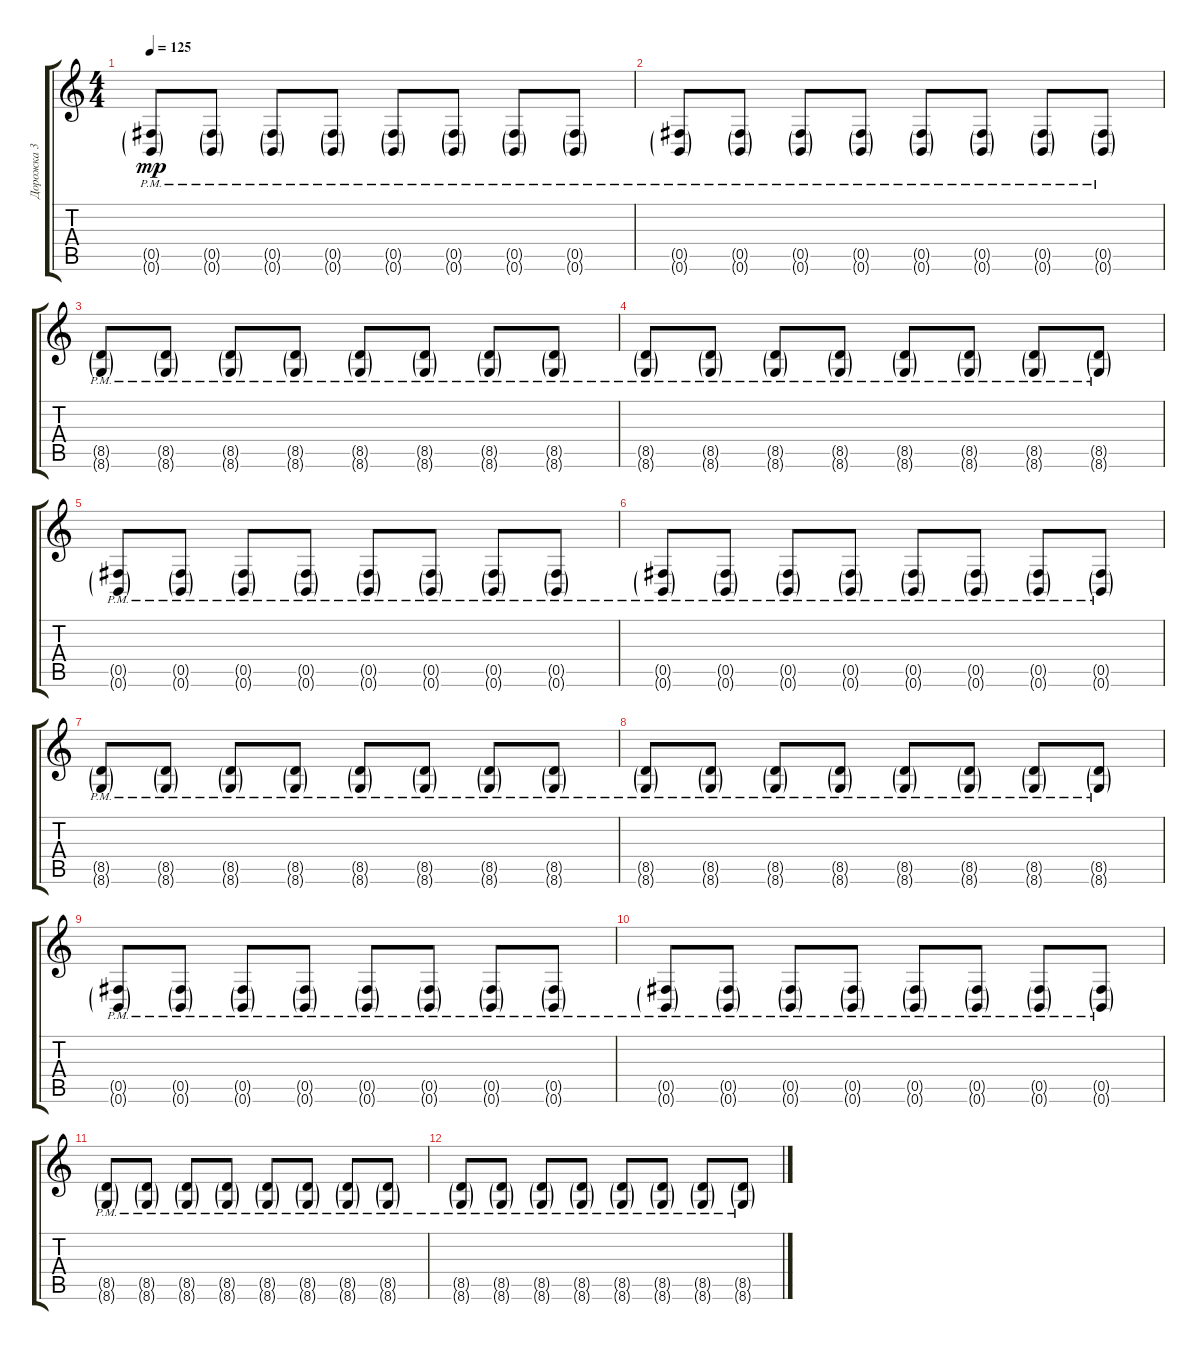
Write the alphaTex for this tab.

\track ("Дорожка 3" "Дорожка 3") {instrument acousticguitarsteel}
\staff {score tabs}
\tuning (Db4 Ab3 E3 B2 Gb2 B1) {hide}
\ts (4 4)
\tempo 125
\clef g2
\ks c
(0.5{g pm} 0.6{g pm}).8{dy mp} (0.5{g pm} 0.6{g pm}).8 (0.5{g pm} 0.6{g pm}).8 (0.5{g pm} 0.6{g pm}).8 (0.5{g pm} 0.6{g pm}).8 (0.5{g pm} 0.6{g pm}).8 (0.5{g pm} 0.6{g pm}).8 (0.5{g pm} 0.6{g pm}).8 |
(0.5{g pm} 0.6{g pm}).8 (0.5{g pm} 0.6{g pm}).8 (0.5{g pm} 0.6{g pm}).8 (0.5{g pm} 0.6{g pm}).8 (0.5{g pm} 0.6{g pm}).8 (0.5{g pm} 0.6{g pm}).8 (0.5{g pm} 0.6{g pm}).8 (0.5{g pm} 0.6{g pm}).8 |
(8.5{g pm} 8.6{g pm}).8 (8.5{g pm} 8.6{g pm}).8 (8.5{g pm} 8.6{g pm}).8 (8.5{g pm} 8.6{g pm}).8 (8.5{g pm} 8.6{g pm}).8 (8.5{g pm} 8.6{g pm}).8 (8.5{g pm} 8.6{g pm}).8 (8.5{g pm} 8.6{g pm}).8 |
(8.5{g pm} 8.6{g pm}).8 (8.5{g pm} 8.6{g pm}).8 (8.5{g pm} 8.6{g pm}).8 (8.5{g pm} 8.6{g pm}).8 (8.5{g pm} 8.6{g pm}).8 (8.5{g pm} 8.6{g pm}).8 (8.5{g pm} 8.6{g pm}).8 (8.5{g pm} 8.6{g pm}).8 |
(0.5{g pm} 0.6{g pm}).8 (0.5{g pm} 0.6{g pm}).8 (0.5{g pm} 0.6{g pm}).8 (0.5{g pm} 0.6{g pm}).8 (0.5{g pm} 0.6{g pm}).8 (0.5{g pm} 0.6{g pm}).8 (0.5{g pm} 0.6{g pm}).8 (0.5{g pm} 0.6{g pm}).8 |
(0.5{g pm} 0.6{g pm}).8 (0.5{g pm} 0.6{g pm}).8 (0.5{g pm} 0.6{g pm}).8 (0.5{g pm} 0.6{g pm}).8 (0.5{g pm} 0.6{g pm}).8 (0.5{g pm} 0.6{g pm}).8 (0.5{g pm} 0.6{g pm}).8 (0.5{g pm} 0.6{g pm}).8 |
(8.5{g pm} 8.6{g pm}).8 (8.5{g pm} 8.6{g pm}).8 (8.5{g pm} 8.6{g pm}).8 (8.5{g pm} 8.6{g pm}).8 (8.5{g pm} 8.6{g pm}).8 (8.5{g pm} 8.6{g pm}).8 (8.5{g pm} 8.6{g pm}).8 (8.5{g pm} 8.6{g pm}).8 |
(8.5{g pm} 8.6{g pm}).8 (8.5{g pm} 8.6{g pm}).8 (8.5{g pm} 8.6{g pm}).8 (8.5{g pm} 8.6{g pm}).8 (8.5{g pm} 8.6{g pm}).8 (8.5{g pm} 8.6{g pm}).8 (8.5{g pm} 8.6{g pm}).8 (8.5{g pm} 8.6{g pm}).8 |
(0.5{g pm} 0.6{g pm}).8 (0.5{g pm} 0.6{g pm}).8 (0.5{g pm} 0.6{g pm}).8 (0.5{g pm} 0.6{g pm}).8 (0.5{g pm} 0.6{g pm}).8 (0.5{g pm} 0.6{g pm}).8 (0.5{g pm} 0.6{g pm}).8 (0.5{g pm} 0.6{g pm}).8 |
(0.5{g pm} 0.6{g pm}).8 (0.5{g pm} 0.6{g pm}).8 (0.5{g pm} 0.6{g pm}).8 (0.5{g pm} 0.6{g pm}).8 (0.5{g pm} 0.6{g pm}).8 (0.5{g pm} 0.6{g pm}).8 (0.5{g pm} 0.6{g pm}).8 (0.5{g pm} 0.6{g pm}).8 |
(8.5{g pm} 8.6{g pm}).8 (8.5{g pm} 8.6{g pm}).8 (8.5{g pm} 8.6{g pm}).8 (8.5{g pm} 8.6{g pm}).8 (8.5{g pm} 8.6{g pm}).8 (8.5{g pm} 8.6{g pm}).8 (8.5{g pm} 8.6{g pm}).8 (8.5{g pm} 8.6{g pm}).8 |
(8.5{g pm} 8.6{g pm}).8 (8.5{g pm} 8.6{g pm}).8 (8.5{g pm} 8.6{g pm}).8 (8.5{g pm} 8.6{g pm}).8 (8.5{g pm} 8.6{g pm}).8 (8.5{g pm} 8.6{g pm}).8 (8.5{g pm} 8.6{g pm}).8 (8.5{g pm} 8.6{g pm}).8
